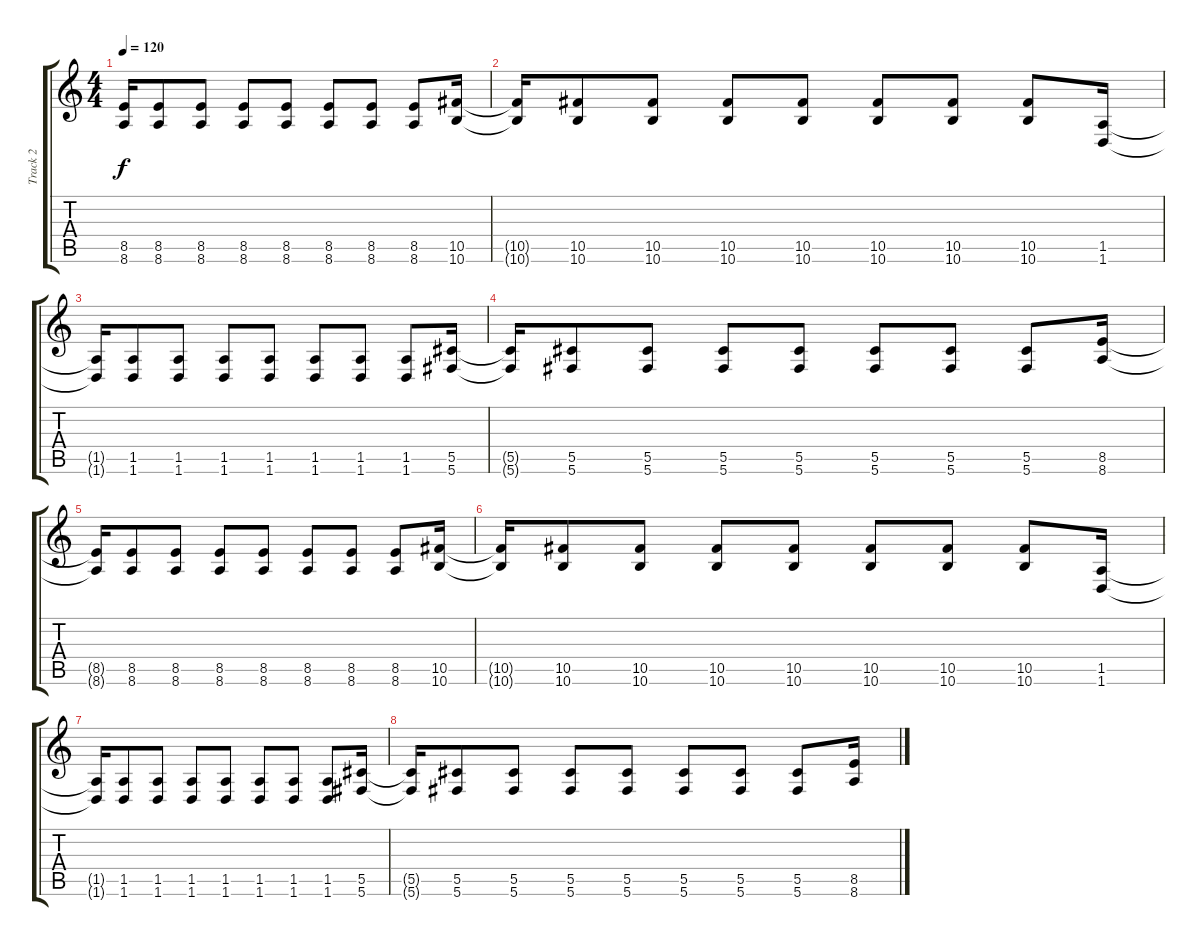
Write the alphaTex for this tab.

\track ("Track 2" "Track 2") {instrument distortionguitar}
\staff {score tabs}
\tuning (Eb4 Bb3 Gb3 Db3 Ab2 Db2) {hide}
\ts (4 4)
\tempo 120
\clef g2
\ks c
(8.5{t} 8.6{t}).16{dy f} (8.5 8.6).8 (8.5 8.6).8 (8.5 8.6).8 (8.5 8.6).8 (8.5 8.6).8 (8.5 8.6).8 (8.5 8.6).8 (10.5 10.6).16 |
(10.5{t} 10.6{t}).16 (10.5 10.6).8 (10.5 10.6).8 (10.5 10.6).8 (10.5 10.6).8 (10.5 10.6).8 (10.5 10.6).8 (10.5 10.6).8 (1.5 1.6).16 |
(1.5{t} 1.6{t}).16 (1.5 1.6).8 (1.5 1.6).8 (1.5 1.6).8 (1.5 1.6).8 (1.5 1.6).8 (1.5 1.6).8 (1.5 1.6).8 (5.5 5.6).16 |
(5.5{t} 5.6{t}).16 (5.5 5.6).8 (5.5 5.6).8 (5.5 5.6).8 (5.5 5.6).8 (5.5 5.6).8 (5.5 5.6).8 (5.5 5.6).8 (8.5 8.6).16 |
(8.5{t} 8.6{t}).16 (8.5 8.6).8 (8.5 8.6).8 (8.5 8.6).8 (8.5 8.6).8 (8.5 8.6).8 (8.5 8.6).8 (8.5 8.6).8 (10.5 10.6).16 |
(10.5{t} 10.6{t}).16 (10.5 10.6).8 (10.5 10.6).8 (10.5 10.6).8 (10.5 10.6).8 (10.5 10.6).8 (10.5 10.6).8 (10.5 10.6).8 (1.5 1.6).16 |
(1.5{t} 1.6{t}).16 (1.5 1.6).8 (1.5 1.6).8 (1.5 1.6).8 (1.5 1.6).8 (1.5 1.6).8 (1.5 1.6).8 (1.5 1.6).8 (5.5 5.6).16 |
(5.5{t} 5.6{t}).16 (5.5 5.6).8 (5.5 5.6).8 (5.5 5.6).8 (5.5 5.6).8 (5.5 5.6).8 (5.5 5.6).8 (5.5 5.6).8 (8.5 8.6).16
